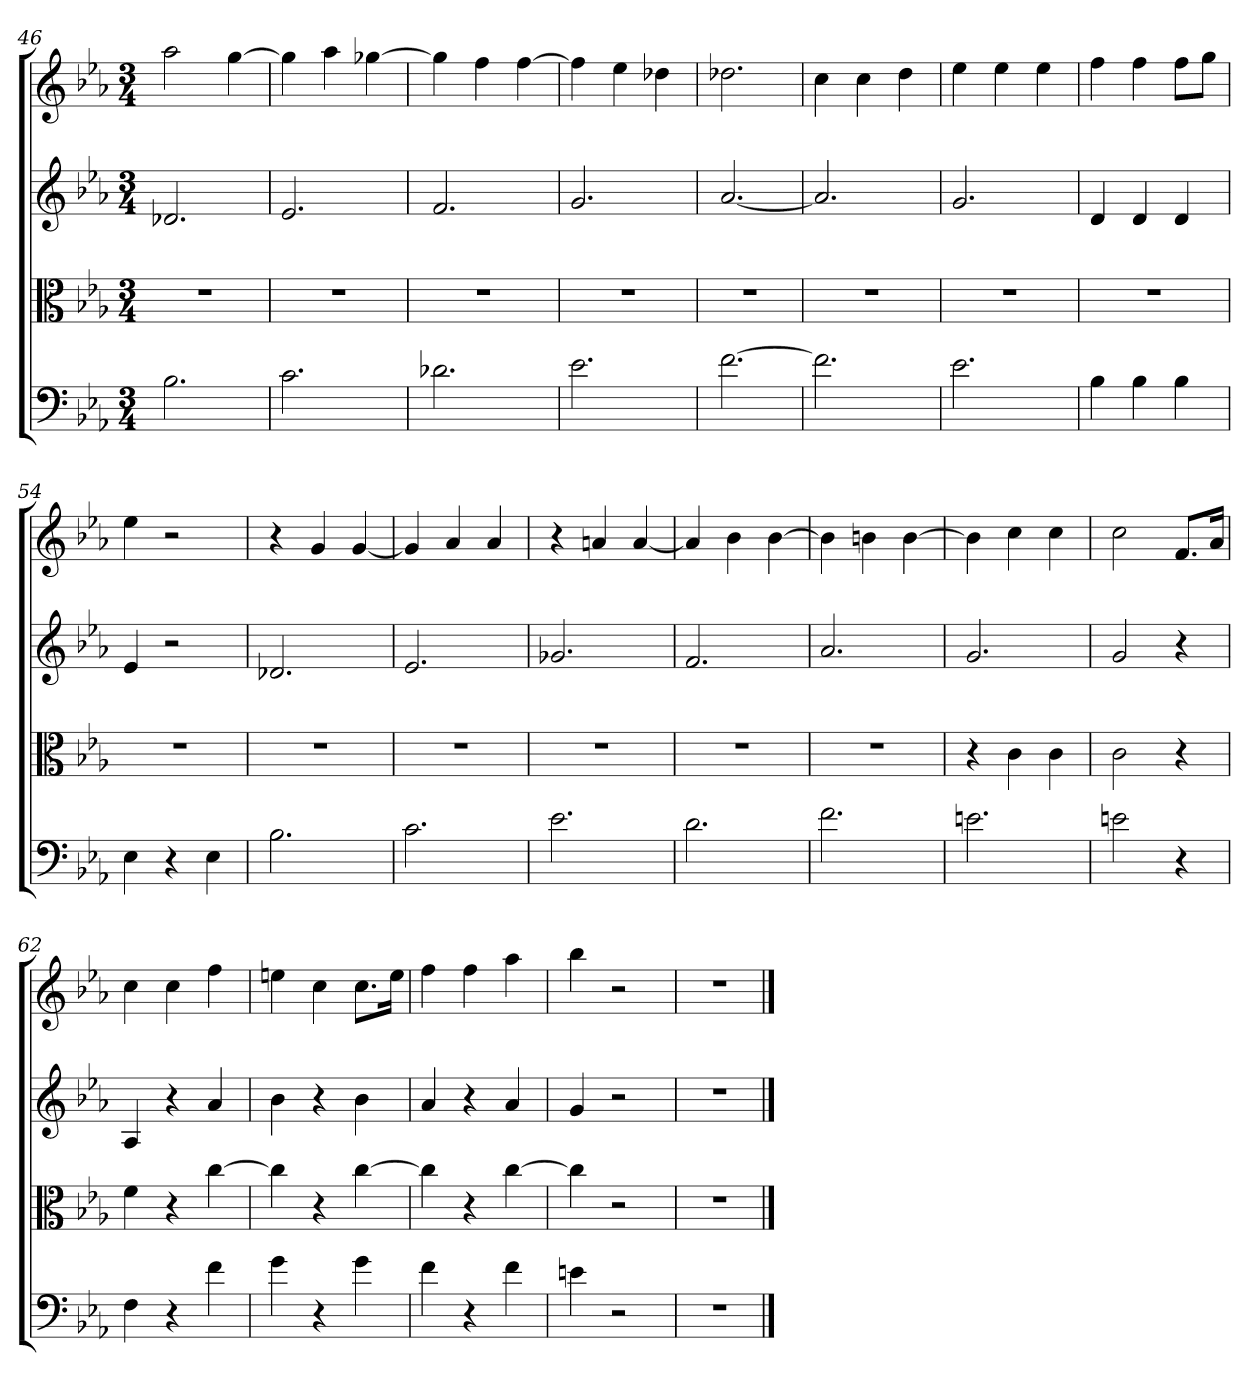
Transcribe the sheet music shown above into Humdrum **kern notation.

**kern	**kern	**kern	**kern
*part4	*part3	*part2	*part1
*staff4	*staff3	*staff2	*staff1
*clefF4	*clefC3	*	*
*k[b-e-a-]	*k[b-e-a-]	*k[b-e-a-]	*k[b-e-a-]
*E-:	*E-:	*E-:	*E-:
*M3/4	*M3/4	*M3/4	*M3/4
=46	=46	=46	=46
2.B-	2.r	2.d-X	2aa-
.	.	.	[4gg
=47	=47	=47	=47
2.c	2.r	2.e-	4gg]
.	.	.	4aa-
.	.	.	[4gg-X
=48	=48	=48	=48
2.d-X	2.r	2.f	4gg-]
.	.	.	4ff
.	.	.	[4ff
=49	=49	=49	=49
2.e-	2.r	2.g	4ff]
.	.	.	4ee-
.	.	.	4dd-X
=50	=50	=50	=50
[2.f	2.r	[2.a-	2.dd-X
=51	=51	=51	=51
2.f]	2.r	2.a-]	4cc
.	.	.	4cc
.	.	.	4dd
=52	=52	=52	=52
2.e-	2.r	2.g	4ee-
.	.	.	4ee-
.	.	.	4ee-
=53	=53	=53	=53
4B-	2.r	4d	4ff
4B-	.	4d	4ff
4B-	.	4d	8ffL
.	.	.	8ggJ
=54	=54	=54	=54
4E-	2.r	4e-	4ee-
4r	.	2r	2r
4E-	.	.	.
=55	=55	=55	=55
2.B-	2.r	2.d-X	4r
.	.	.	4g
.	.	.	[4g
=56	=56	=56	=56
2.c	2.r	2.e-	4g]
.	.	.	4a-
.	.	.	4a-
=57	=57	=57	=57
2.e-	2.r	2.g-X	4r
.	.	.	4an
.	.	.	[4a
=58	=58	=58	=58
2.d	2.r	2.f	4a]
.	.	.	4b-
.	.	.	[4b-
=59	=59	=59	=59
2.f	2.r	2.a-	4b-]
.	.	.	4bn
.	.	.	[4b
=60	=60	=60	=60
2.en	4r	2.g	4b]
.	4c	.	4cc
.	4c	.	4cc
=61	=61	=61	=61
2en	2c	2g	2cc
4r	4r	4r	8.fL
.	.	.	16a-Jk
=62	=62	=62	=62
4F	4f	4A-	4cc
4r	4r	4r	4cc
4f	[4cc	4a-	4ff
=63	=63	=63	=63
4g	4cc]	4b-	4een
4r	4r	4r	4cc
4g	[4cc	4b-	8.ccL
.	.	.	16eeJk
=64	=64	=64	=64
4f	4cc]	4a-	4ff
4r	4r	4r	4ff
4f	[4cc	4a-	4aa-
=65	=65	=65	=65
4en	4cc]	4g	4bb-
2r	2r	2r	2r
=66	=66	=66	=66
2.r	2.r	2.r	2.r
==	==	==	==
*-	*-	*-	*-
